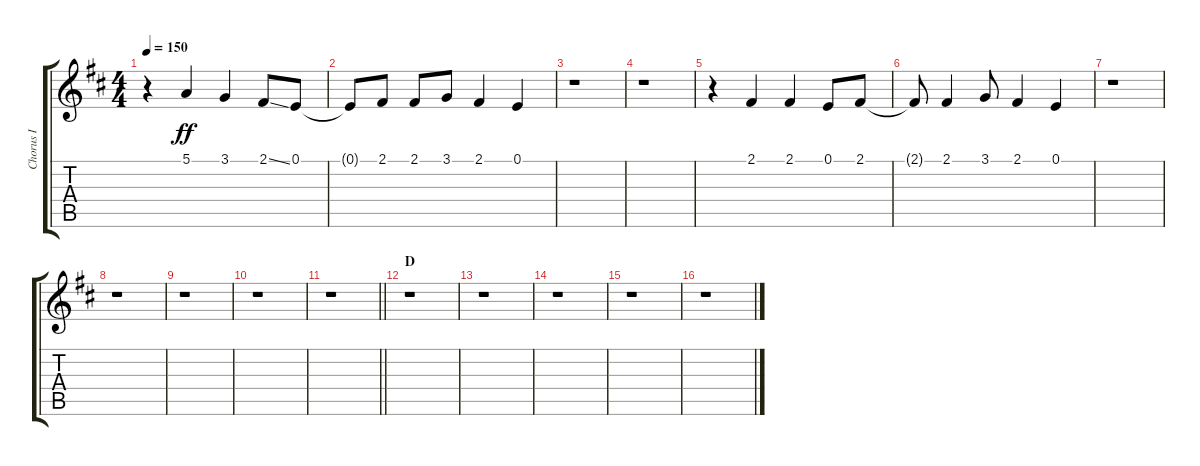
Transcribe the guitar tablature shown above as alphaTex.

\track ("Chorus I" "Chorus I") {instrument voiceoohs}
\staff {score tabs}
\tuning (E4 B3 G3 D3 A2 E2) {hide}
\ts (4 4)
\tempo 150
\clef g2
\ks d
r.4{dy ff} 5.1.4 3.1.4 2.1{ss}.8 0.1.8 |
0.1{t}.8 2.1.8 2.1.8 3.1.8 2.1.4 0.1.4 |
r.1 |
r.1 |
r.4 2.1.4 2.1.4 0.1.8 2.1.8 |
2.1{t}.8 2.1.4 3.1.8 2.1.4 0.1.4 |
r.1 |
r.1 |
r.1 |
r.1 |
\barLineRight lightlight
r.1 |
\section ("" "D")
r.1 |
r.1 |
r.1 |
r.1 |
r.1
